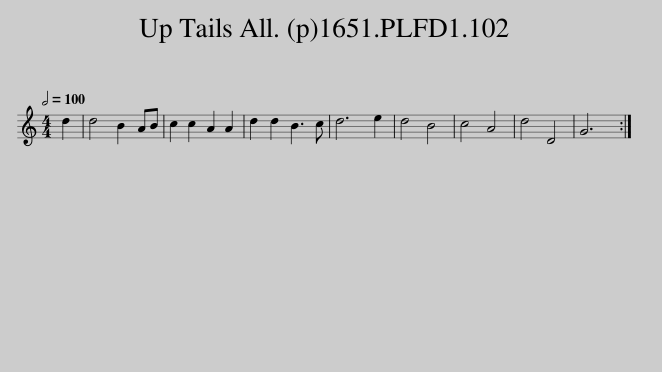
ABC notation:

X:1
L:1/8
Q:1/2=100
M:4/4
I:linebreak $
K:C
V:1 treble
V:1
 d2 | d4 B2 AB | c2 c2 A2 A2 | d2 d2 B3 c | d6 e2 | %5
 d4 B4 | c4 A4 | d4 D4 | G6 :| %9
